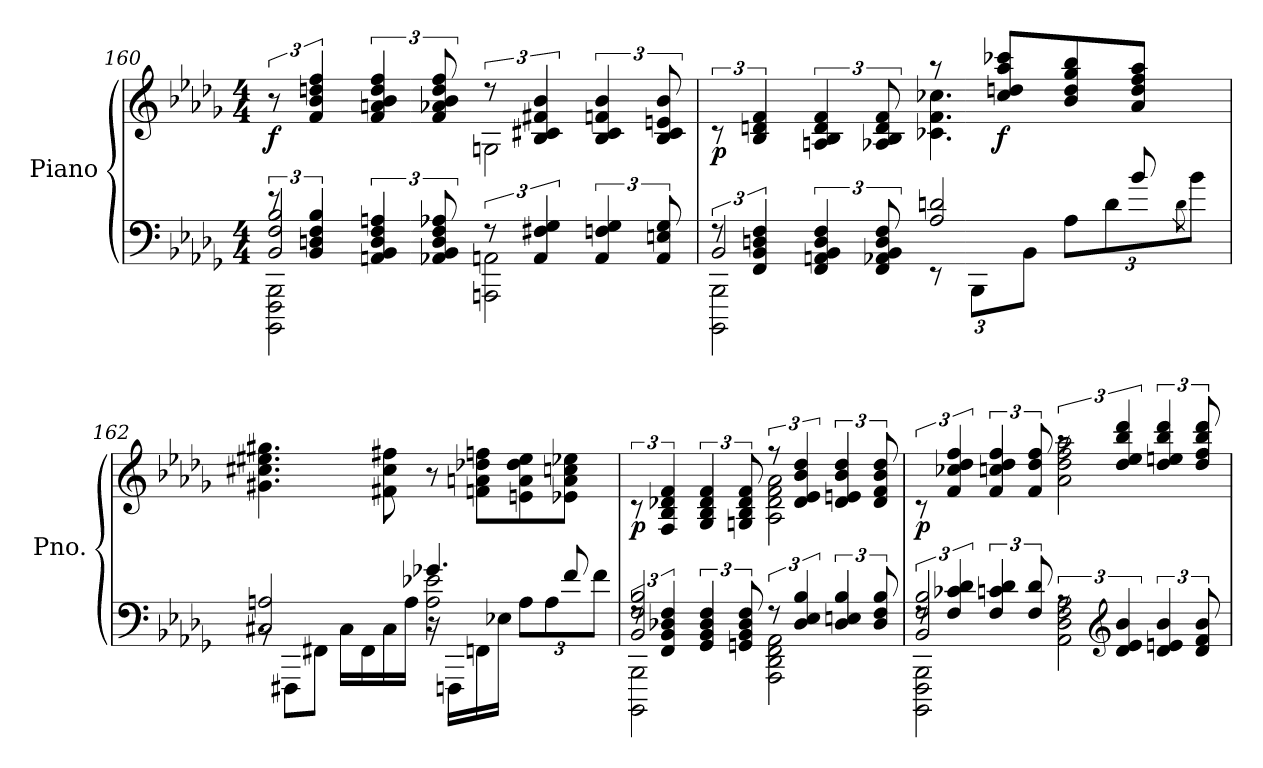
**kern	**kern	**dynam
*part1	*part1	*part1
*staff2	*staff1	*staff1/2
*I"Piano	*	*
*I'Pno.	*	*
*clefF4	*clefG2	*
*k[b-e-a-d-g-]	*k[b-e-a-d-g-]	*
*M4/4	*M4/4	*
=160	=160	=160
*^	*^	*
*	*^	*	*	*
!	!	!	!	!	!LO:DY:b
2BB-/ 2F/ 2B-/	12re	2BBBB-\ 2FFF\ 2BBB-\	12r	2ryy	f
.	6BB-/ 6Dn/ 6F/ 6B-/	.	6f/ 6b-/ 6ddn/ 6ff/	.	.
.	6AAn/ 6BB-/ 6D/ 6F/ 6An/	.	6f/ 6an/ 6b-/ 6dd/ 6ff/	.	.
.	12AA-X/ 12BB-/ 12D/ 12F/ 12A-X/	.	12f/ 12a-X/ 12b-/ 12dd/ 12ff/	.	.
2ryy	12r	2AAAn\ 2AAn\	12r	2Gn\	.
.	6AA/ 6F#X/ 6G-/	.	6B-/ 6c#X/ 6f#X/ 6b-/	.	.
.	6AA/ 6Fn/ 6G-/	.	6B-/ 6c#/ 6fn/ 6b-/	.	.
.	12AA/ 12En/ 12G-/	.	12B-/ 12c#/ 12en/ 12b-/	.	.
=161	=161	=161	=161	=161	=161
!	!	!	!	!	!LO:DY:b
2BB-/	12rF	2BBBB-\ 2BBB-\	12rc	2ryy	p
.	6FF/ 6BB-/ 6Dn/ 6F/	.	6B-/ 6dn/ 6f/	.	.
.	6FF/ 6AAn/ 6BB-/ 6D/ 6F/	.	6An/ 6B-/ 6d/ 6f/	.	.
.	12FF/ 12AA-X/ 12BB-/ 12D/ 12F/	.	12A-X/ 12B-/ 12d/ 12f/	.	.
*	*	*Xbrackettup	*	*	*
4.ryy	2A-/ 2dn/	12r	8r	4.c-X\ 4.f\ 4.cc-X\	.
.	.	12BBB-\L	.	.	.
!	!	!	!	!	!LO:DY:b
.	.	.	8cc-/ 8ddn/ 8aa-/ 8ccc-X/L	.	f
.	.	12BB-\J	.	.	.
.	.	12A-\L	8b-/ 8dd/ 8gg-/ 8bb-/	.	.
.	.	12d\	.	.	.
8b-/	.	.	8a-/ 8dd/ 8ff/ 8aa-/J	8ryy	.
.	.	8qd\	.	.	.
.	.	12b-\J	.	.	.
*	*	*	*v	*v	*
!!LO:PB:g=z
=162	=162	=162	=162	=162
*	*Xtuplet	*	*	*
2C#X/ 2An/	12rBB	2ryy	4.g#X\ 4.cc#X\ 4.ee#X\ 4.gg#X\	.
.	12FFF#X\L	.	.	.
.	12FF#X\J	.	.	.
.	16C#\LL	.	.	.
.	16FF#\	.	.	.
.	16C#\	.	8f#X\ 8cc#\ 8ff#X\	.
.	16A\JJ	.	.	.
4.g-X/	16r	2A\ 2e-X\	8r	.
.	16FFFn\LL	.	.	.
.	16FFn\	.	8fn\ 8an\ 8dd-X\ 8ffn\L	.
.	16E-X\JJ	.	.	.
*	*tuplet	*	*	*
.	12A\L	.	8en\ 8a\ 8dd-\ 8ee#\	.
.	12A\	.	.	.
8f/	.	.	8e-X\ 8a\ 8ccn\ 8ee-X\J	.
.	12f\J	.	.	.
=163	=163	=163	=163	=163
*	*brackettup	*	*	*
*	*	*	*^	*
!	!	!	!	!	!LO:DY:b
2BB-/ 2F/ 2B-/	12rF	2BBBB-\ 2BBB-\	12rc	2ryy	p
.	6FF/ 6BB-/ 6D-X/ 6F/	.	6F/ 6B-/ 6d-X/ 6f/	.	.
.	6GG-/ 6BB-/ 6D-/ 6F/	.	6G-/ 6B-/ 6d-/ 6f/	.	.
.	12GGn/ 12BB-/ 12D-/ 12F/	.	12Gn/ 12B-/ 12d-/ 12f/	.	.
2ryy	12rF	2AAA-\ 2DD-\ 2FF\ 2AA-\	12r	2A-\ 2d-\ 2f\ 2a-\	.
.	6D-/ 6E-/ 6B-/	.	6d-/ 6e-/ 6b-/ 6dd-/	.	.
.	6D-/ 6En/ 6B-/	.	6d-/ 6en/ 6b-/ 6dd-/	.	.
.	12D-/ 12F/ 12B-/	.	12d-/ 12f/ 12b-/ 12dd-/	.	.
=164	=164	=164	=164	=164	=164
!	!	!	!	!	!LO:DY:b
2BB-/ 2F/ 2B-/	12rF	2BBBB-\ 2FFF\ 2BBB-\	12rc	2ryy	p
.	6F/ 6c-X/ 6d-/	.	6f/ 6cc-X/ 6dd-/ 6ff/	.	.
.	6F/ 6cn/ 6d-/	.	6f/ 6ccn/ 6dd-/ 6ff/	.	.
.	12F/ 12d-/	.	12f/ 12dd-/ 12ff/	.	.
2ryy	12rA	2AA-\ 2D-\ 2F\ 2A-\	12raa	2a-\ 2dd-\ 2ff\ 2aa-\	.
*clefG2	*	*	*	*	*
.	6d-/ 6e-/ 6b-/	.	6dd-/ 6ee-/ 6bb-/ 6ddd-/	.	.
.	6d-/ 6en/ 6b-/	.	6dd-/ 6een/ 6bb-/ 6ddd-/	.	.
.	12d-/ 12f/ 12b-/	.	12dd-/ 12ff/ 12bb-/ 12ddd-/	.	.
*v	*v	*v	*	*	*
*	*v	*v	*
=	=	=
*-	*-	*-
